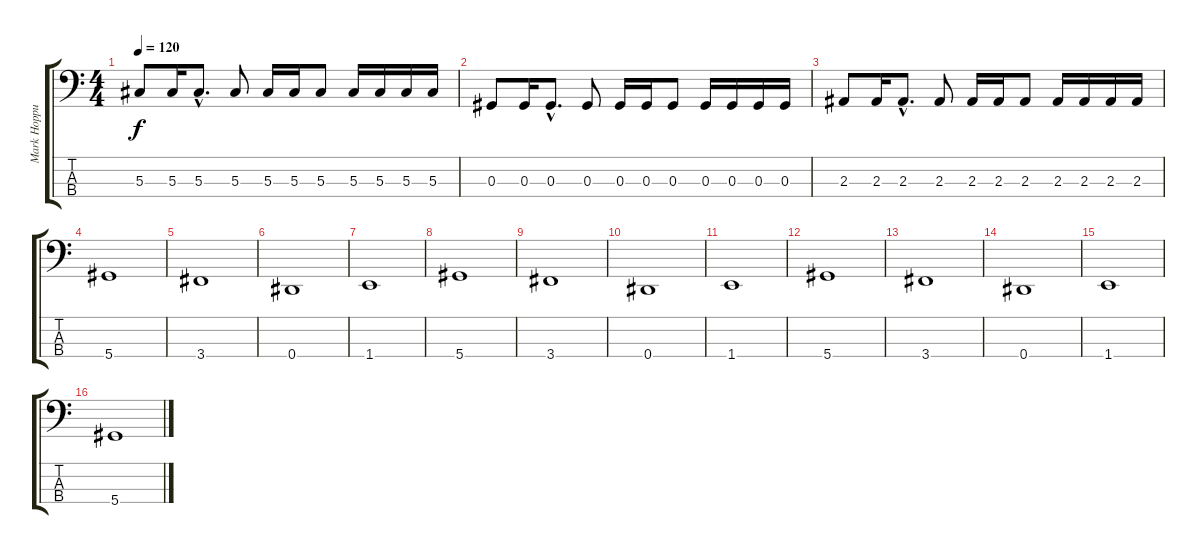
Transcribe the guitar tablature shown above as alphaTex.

\track ("Mark Hoppus" "Mark Hoppu") {instrument acousticguitarnylon}
\staff {score tabs}
\tuning (Gb2 Db2 Ab1 Eb1) {hide}
\ts (4 4)
\tempo 120
\clef f4
\ks c
5.3.8{dy f} 5.3.16 5.3{hac}.8{d} 5.3.8 5.3.16 5.3.16 5.3.8 5.3.16 5.3.16 5.3.16 5.3.16 |
0.3.8 0.3.16 0.3{hac}.8{d} 0.3.8 0.3.16 0.3.16 0.3.8 0.3.16 0.3.16 0.3.16 0.3.16 |
2.3.8 2.3.16 2.3{hac}.8{d} 2.3.8 2.3.16 2.3.16 2.3.8 2.3.16 2.3.16 2.3.16 2.3.16 |
5.4.1 |
3.4.1 |
0.4.1 |
1.4.1 |
5.4.1 |
3.4.1 |
0.4.1 |
1.4.1 |
5.4.1 |
3.4.1 |
0.4.1 |
1.4.1 |
5.4.1
